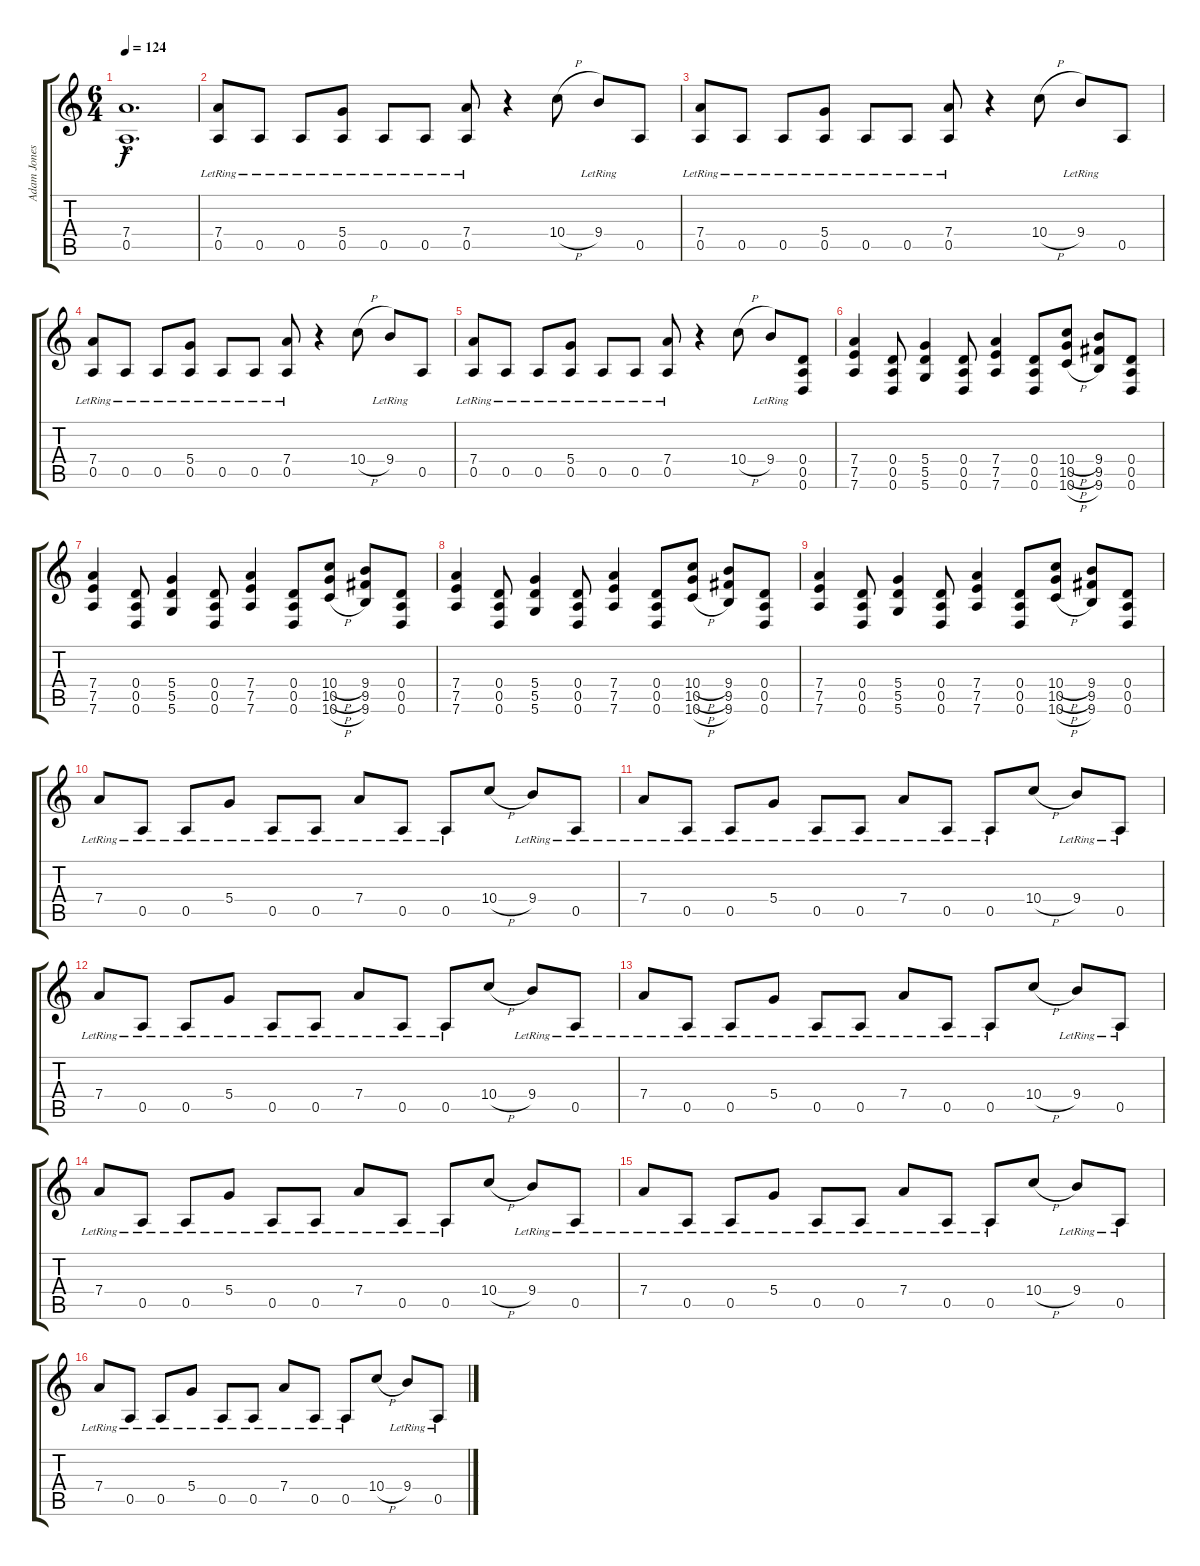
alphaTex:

\track ("Adam Jones" "Adam Jones") {instrument distortionguitar}
\staff {score tabs}
\tuning (E4 B3 G3 D3 A2 D2) {hide}
\ts (6 4)
\tempo 124
\clef g2
\ks c
(7.4{hac t} 0.5{hac t}).1{d dy f} |
(7.4{lr} 0.5{lr}).8 0.5{lr}.8 0.5{lr}.8 (5.4{lr} 0.5{lr}).8 0.5{lr}.8 0.5{lr}.8 (7.4{lr} 0.5{lr}).8 r.4 10.4{h}.8 9.4{lr}.8 0.5.8 |
(7.4{lr} 0.5{lr}).8 0.5{lr}.8 0.5{lr}.8 (5.4{lr} 0.5{lr}).8 0.5{lr}.8 0.5{lr}.8 (7.4{lr} 0.5{lr}).8 r.4 10.4{h}.8 9.4{lr}.8 0.5.8 |
(7.4{lr} 0.5{lr}).8 0.5{lr}.8 0.5{lr}.8 (5.4{lr} 0.5{lr}).8 0.5{lr}.8 0.5{lr}.8 (7.4{lr} 0.5{lr}).8 r.4 10.4{h}.8 9.4{lr}.8 0.5.8 |
(7.4{lr} 0.5{lr}).8{volume 14} 0.5{lr}.8 0.5{lr}.8 (5.4{lr} 0.5{lr}).8 0.5{lr}.8 0.5{lr}.8 (7.4{lr} 0.5{lr}).8 r.4 10.4{h}.8 9.4{lr}.8 (0.4 0.5 0.6).8 |
(7.4 7.5 7.6).4 (0.4 0.5 0.6).8 (5.4 5.5 5.6).4 (0.4 0.5 0.6).8 (7.4 7.5 7.6).4 (0.4 0.5 0.6).8 (10.4{h} 10.5{h} 10.6{h}).8 (9.4 9.5 9.6).8 (0.4 0.5 0.6).8 |
(7.4 7.5 7.6).4 (0.4 0.5 0.6).8 (5.4 5.5 5.6).4 (0.4 0.5 0.6).8 (7.4 7.5 7.6).4 (0.4 0.5 0.6).8 (10.4{h} 10.5{h} 10.6{h}).8 (9.4 9.5 9.6).8 (0.4 0.5 0.6).8 |
(7.4 7.5 7.6).4 (0.4 0.5 0.6).8 (5.4 5.5 5.6).4 (0.4 0.5 0.6).8 (7.4 7.5 7.6).4 (0.4 0.5 0.6).8 (10.4{h} 10.5{h} 10.6{h}).8 (9.4 9.5 9.6).8 (0.4 0.5 0.6).8 |
(7.4 7.5 7.6).4 (0.4 0.5 0.6).8 (5.4 5.5 5.6).4 (0.4 0.5 0.6).8 (7.4 7.5 7.6).4 (0.4 0.5 0.6).8 (10.4{h} 10.5{h} 10.6{h}).8 (9.4 9.5 9.6).8 (0.4 0.5 0.6).8 |
7.4{lr}.8 0.5{lr}.8 0.5{lr}.8 5.4{lr}.8 0.5{lr}.8 0.5{lr}.8 7.4{lr}.8 0.5{lr}.8 0.5{lr}.8 10.4{h}.8 9.4{lr}.8 0.5{lr}.8 |
7.4{lr}.8 0.5{lr}.8 0.5{lr}.8 5.4{lr}.8 0.5{lr}.8 0.5{lr}.8 7.4{lr}.8 0.5{lr}.8 0.5{lr}.8 10.4{h}.8 9.4{lr}.8 0.5{lr}.8 |
7.4{lr}.8 0.5{lr}.8 0.5{lr}.8 5.4{lr}.8 0.5{lr}.8 0.5{lr}.8 7.4{lr}.8 0.5{lr}.8 0.5{lr}.8 10.4{h}.8 9.4{lr}.8 0.5{lr}.8 |
7.4{lr}.8 0.5{lr}.8 0.5{lr}.8 5.4{lr}.8 0.5{lr}.8 0.5{lr}.8 7.4{lr}.8 0.5{lr}.8 0.5{lr}.8 10.4{h}.8 9.4{lr}.8 0.5{lr}.8 |
7.4{lr}.8 0.5{lr}.8 0.5{lr}.8 5.4{lr}.8 0.5{lr}.8 0.5{lr}.8 7.4{lr}.8 0.5{lr}.8 0.5{lr}.8 10.4{h}.8 9.4{lr}.8 0.5{lr}.8 |
7.4{lr}.8 0.5{lr}.8 0.5{lr}.8 5.4{lr}.8 0.5{lr}.8 0.5{lr}.8 7.4{lr}.8 0.5{lr}.8 0.5{lr}.8 10.4{h}.8 9.4{lr}.8 0.5{lr}.8 |
7.4{lr}.8 0.5{lr}.8 0.5{lr}.8 5.4{lr}.8 0.5{lr}.8 0.5{lr}.8 7.4{lr}.8 0.5{lr}.8 0.5{lr}.8 10.4{h}.8 9.4{lr}.8 0.5{lr}.8
